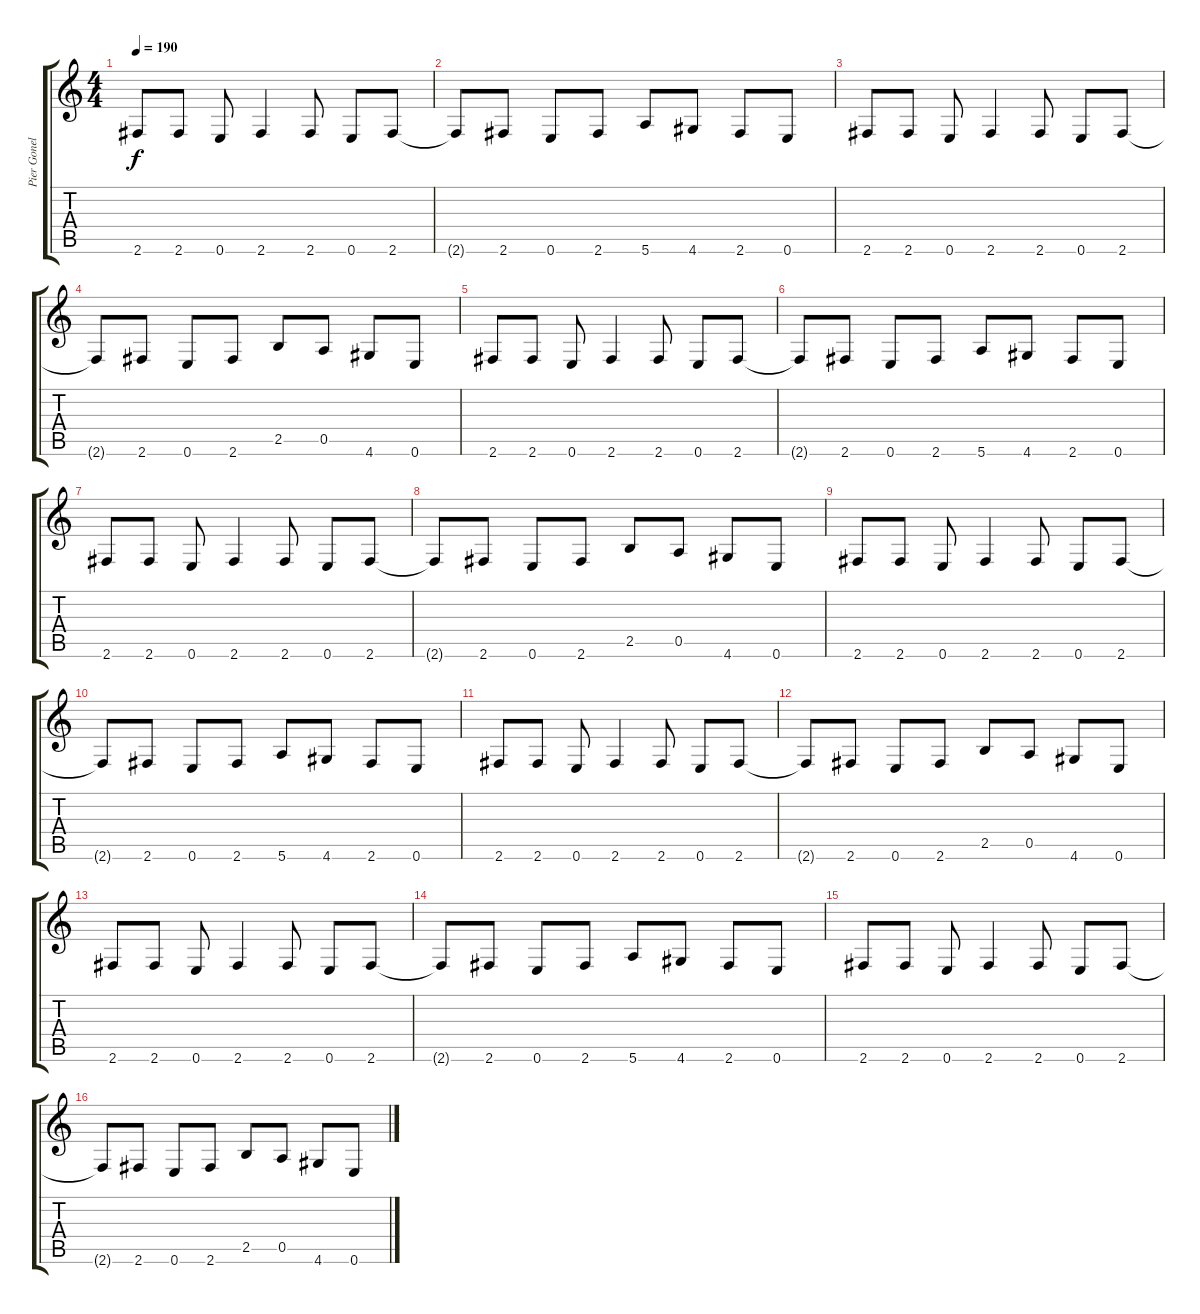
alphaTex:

\track ("Pier Gonella guitar 2" "Pier Gonel") {instrument distortionguitar}
\staff {score tabs}
\tuning (E4 B3 G3 D3 A2 E2) {hide}
\ts (4 4)
\tempo 190
\clef g2
\ks c
2.6.8{dy f} 2.6.8 0.6.8 2.6.4 2.6.8 0.6.8 2.6.8 |
2.6{t}.8 2.6.8 0.6.8 2.6.8 5.6.8 4.6.8 2.6.8 0.6.8 |
2.6.8 2.6.8 0.6.8 2.6.4 2.6.8 0.6.8 2.6.8 |
2.6{t}.8 2.6.8 0.6.8 2.6.8 2.5.8 0.5.8 4.6.8 0.6.8 |
2.6.8 2.6.8 0.6.8 2.6.4 2.6.8 0.6.8 2.6.8 |
2.6{t}.8 2.6.8 0.6.8 2.6.8 5.6.8 4.6.8 2.6.8 0.6.8 |
2.6.8 2.6.8 0.6.8 2.6.4 2.6.8 0.6.8 2.6.8 |
2.6{t}.8 2.6.8 0.6.8 2.6.8 2.5.8 0.5.8 4.6.8 0.6.8 |
2.6.8 2.6.8 0.6.8 2.6.4 2.6.8 0.6.8 2.6.8 |
2.6{t}.8 2.6.8 0.6.8 2.6.8 5.6.8 4.6.8 2.6.8 0.6.8 |
2.6.8 2.6.8 0.6.8 2.6.4 2.6.8 0.6.8 2.6.8 |
2.6{t}.8 2.6.8 0.6.8 2.6.8 2.5.8 0.5.8 4.6.8 0.6.8 |
2.6.8 2.6.8 0.6.8 2.6.4 2.6.8 0.6.8 2.6.8 |
2.6{t}.8 2.6.8 0.6.8 2.6.8 5.6.8 4.6.8 2.6.8 0.6.8 |
2.6.8 2.6.8 0.6.8 2.6.4 2.6.8 0.6.8 2.6.8 |
2.6{t}.8 2.6.8 0.6.8 2.6.8 2.5.8 0.5.8 4.6.8 0.6.8
